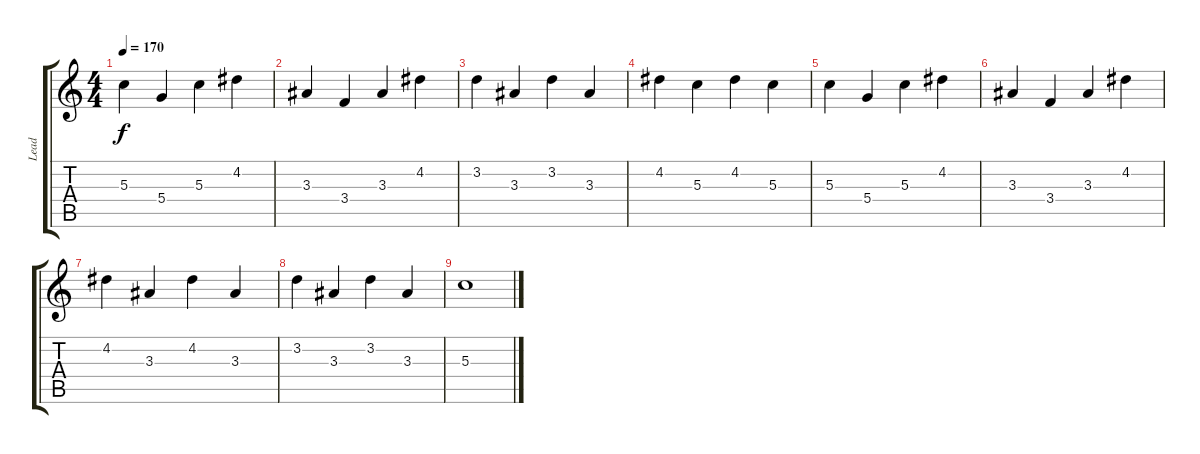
\track ("Lead" "Lead") {instrument distortionguitar}
\staff {score tabs}
\tuning (E4 B3 G3 D3 A2 E2) {hide}
\ts (4 4)
\tempo 170
\clef g2
\ks c
5.3.4{dy f} 5.4.4 5.3.4 4.2.4 |
3.3.4 3.4.4 3.3.4 4.2.4 |
3.2.4 3.3.4 3.2.4 3.3.4 |
4.2.4 5.3.4 4.2.4 5.3.4 |
5.3.4 5.4.4 5.3.4 4.2.4 |
3.3.4 3.4.4 3.3.4 4.2.4 |
4.2.4 3.3.4 4.2.4 3.3.4 |
3.2.4 3.3.4 3.2.4 3.3.4 |
5.3.1
